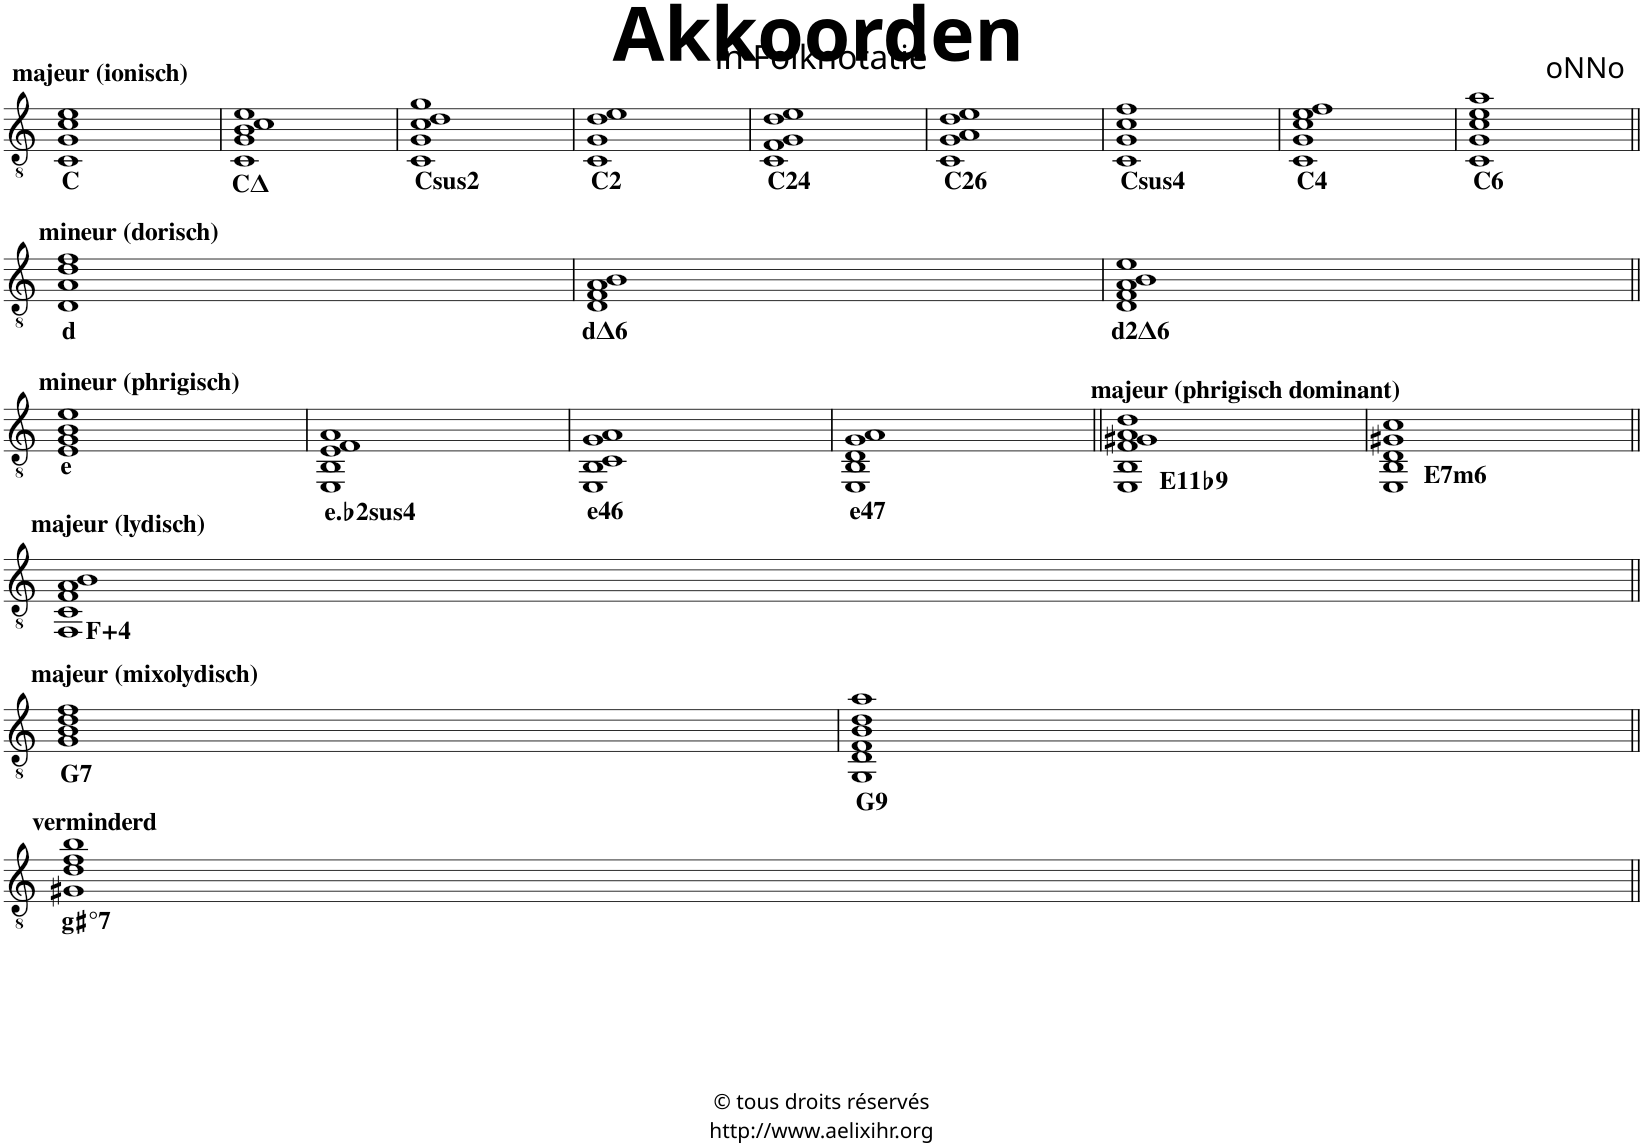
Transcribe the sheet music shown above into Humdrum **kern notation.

**kern
*part1
*staff1
*I"Guitar
*clefGv2
*k[]
*M4/4
=1
!LO:TX:b:B:t=C
!LO:TX:a:B:t=majeur (ionisch)
1C 1G 1c 1e
=2
!LO:TX:b:B:t=C∆
1C 1G 1B 1c 1e
=3
!LO:TX:b:B:t=Csus2
1C 1G 1c 1d 1g
=4
!LO:TX:b:B:t=C2
1C 1G 1d 1e
=5
!LO:TX:b:B:t=C24
1C 1F 1G 1d 1e
=6
!LO:TX:b:B:t=C26
1C 1G 1A 1d 1e
=7
!LO:TX:b:B:t=Csus4
1C 1G 1c 1f
=8
!LO:TX:b:B:t=C4
1C 1G 1c 1e 1f
=9
!LO:TX:b:B:t=C6
1C 1G 1c 1e 1a
!!LO:LB:g=z
=10||
!LO:TX:a:B:t=mineur (dorisch)
!LO:TX:b:B:t=d
1D 1A 1d 1f
=11
!LO:TX:b:B:t=d∆6
1D 1F 1A 1B
=12
!LO:TX:b:B:t=d2∆6
1D 1F 1A 1B 1e
!!LO:LB:g=z
=13||
!LO:TX:a:B:t=mineur (phrigisch)
!LO:TX:b:B:t=e
1E 1G 1B 1e
=14
!LO:TX:b:B:t=e.♭2sus4
1EE 1BB 1E 1F 1A
=15
!LO:TX:b:B:t=e46
1EE 1BB 1C 1G 1A
=16
!LO:TX:b:B:t=e47
1EE 1BB 1D 1G 1A
=17||
!LO:TX:b:B:t=E11♭9
!LO:TX:a:B:t=majeur (phrigisch dominant)
1EE 1BB 1F 1G#X 1A 1d
=18
!LO:TX:b:B:t=E7m6
1EE 1BB 1D 1G#X 1c
!!LO:LB:g=z
=19||
!LO:TX:a:B:t=majeur (lydisch)
!LO:TX:b:B:t=F+4
1FF 1C 1F 1A 1B
!!LO:LB:g=z
=20||
!LO:TX:b:B:t=G7
!LO:TX:a:B:t=majeur (mixolydisch)
1G 1B 1d 1f
=21
!LO:TX:b:B:t=G9
1GG 1D 1F 1B 1d 1a
!!LO:LB:g=z
=22||
!LO:TX:b:B:t=g♯°7
!LO:TX:a:B:t=verminderd
1G#X 1d 1f 1b
=||
*-
